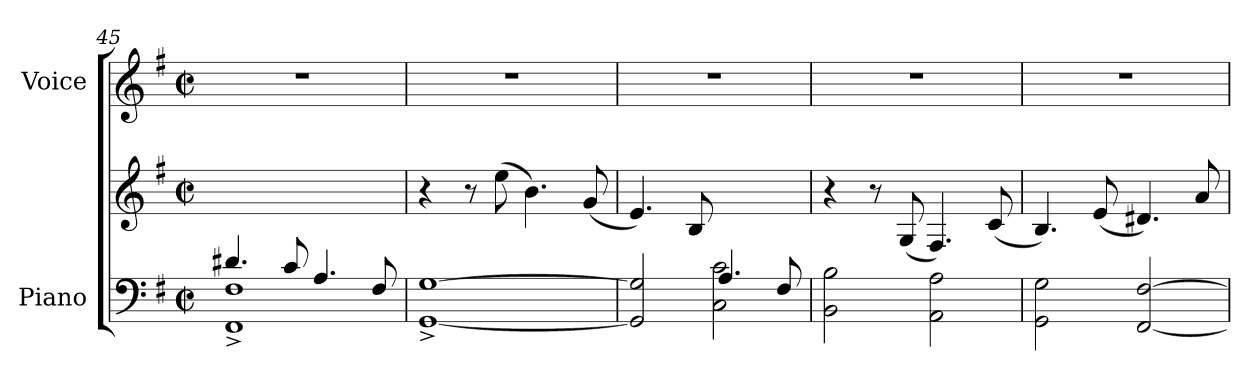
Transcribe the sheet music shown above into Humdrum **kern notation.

**kern	**kern	**kern
*part2	*part2	*part1
*staff3	*staff2	*staff1
*I"Piano	*	*I"Voice
*I'Pno	*	*
*clefF4	*clefG2	*clefG2
*k[f#]	*k[f#]	*k[f#]
*M2/2	*M2/2	*M2/2
*met(c|)	*met(c|)	*met(c|)
=45	=45	=45
*^	*	*
4.d#X/	1FF#^ 1F#^	1ryy	1r
8c/	.	.	.
4.A/	.	.	.
8F#/	.	.	.
*v	*v	*	*
=46	=46	=46
[1GG^ [1G^	4r	1r
.	8r	.
.	(8ee\	.
.	4.b\)	.
.	(8g/	.
=47	=47	=47
*^	*	*
2ryy	2GG/] 2G/]	4.e/)	1r
.	.	(>8B/	.
4.A/)	2C\ 2c\	2ryy	.
8F#/	.	.	.
*v	*v	*	*
=48	=48	=48
2BB\ 2B\	4r	1r
.	8r	.
.	(8G/	.
2AA\ 2A\	4.F#/)	.
.	(8c/	.
=49	=49	=49
2GG\ 2G\	4.B/)	1r
.	(8e/	.
[2FF#/ [2F#/	4.d#X/)	.
.	8a/	.
=	=	=
*-	*-	*-
